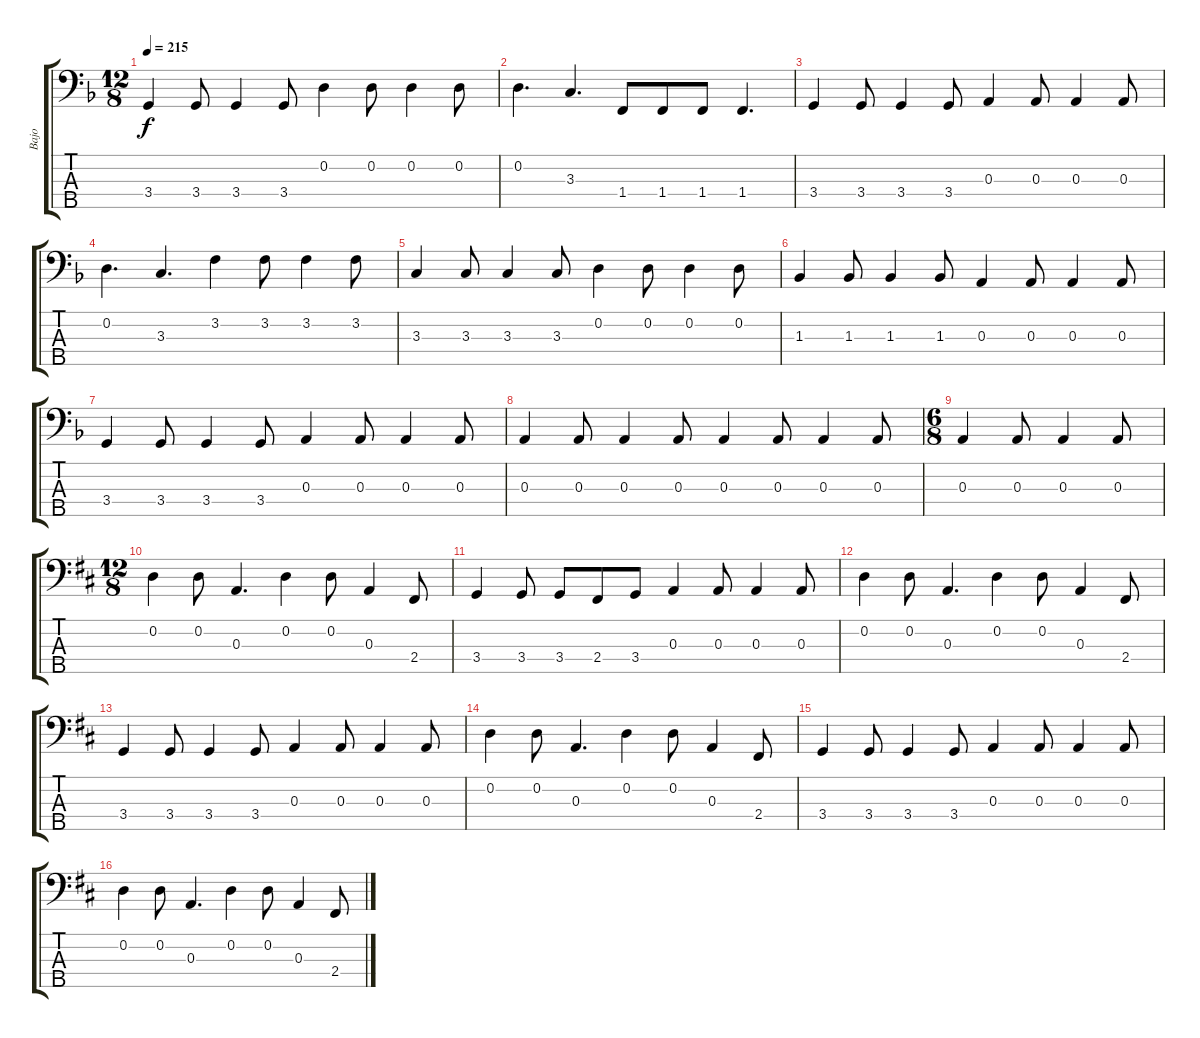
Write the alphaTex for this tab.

\track ("Bajo" "Bajo") {instrument electricbassfinger}
\staff {score tabs}
\tuning (G2 D2 A1 E1 B0) {hide}
\ts (12 8)
\tempo 215
\clef f4
\ks dminor
3.4.4{dy f} 3.4.8 3.4.4 3.4.8 0.2.4 0.2.8 0.2.4 0.2.8 |
0.2.4{d} 3.3.4{d} 1.4.8 1.4.8 1.4.8 1.4.4{d} |
3.4.4 3.4.8 3.4.4 3.4.8 0.3.4 0.3.8 0.3.4 0.3.8 |
0.2.4{d} 3.3.4{d} 3.2.4 3.2.8 3.2.4 3.2.8 |
3.3.4 3.3.8 3.3.4 3.3.8 0.2.4 0.2.8 0.2.4 0.2.8 |
1.3.4 1.3.8 1.3.4 1.3.8 0.3.4 0.3.8 0.3.4 0.3.8 |
3.4.4 3.4.8 3.4.4 3.4.8 0.3.4 0.3.8 0.3.4 0.3.8 |
0.3.4 0.3.8 0.3.4 0.3.8 0.3.4 0.3.8 0.3.4 0.3.8 |
\ts (6 8)
0.3.4 0.3.8 0.3.4 0.3.8 |
\ts (12 8)
\ks d
0.2.4 0.2.8 0.3.4{d} 0.2.4 0.2.8 0.3.4 2.4.8 |
3.4.4 3.4.8 3.4.8 2.4.8 3.4.8 0.3.4 0.3.8 0.3.4 0.3.8 |
0.2.4 0.2.8 0.3.4{d} 0.2.4 0.2.8 0.3.4 2.4.8 |
3.4.4 3.4.8 3.4.4 3.4.8 0.3.4 0.3.8 0.3.4 0.3.8 |
0.2.4 0.2.8 0.3.4{d} 0.2.4 0.2.8 0.3.4 2.4.8 |
3.4.4 3.4.8 3.4.4 3.4.8 0.3.4 0.3.8 0.3.4 0.3.8 |
0.2.4 0.2.8 0.3.4{d} 0.2.4 0.2.8 0.3.4 2.4.8
